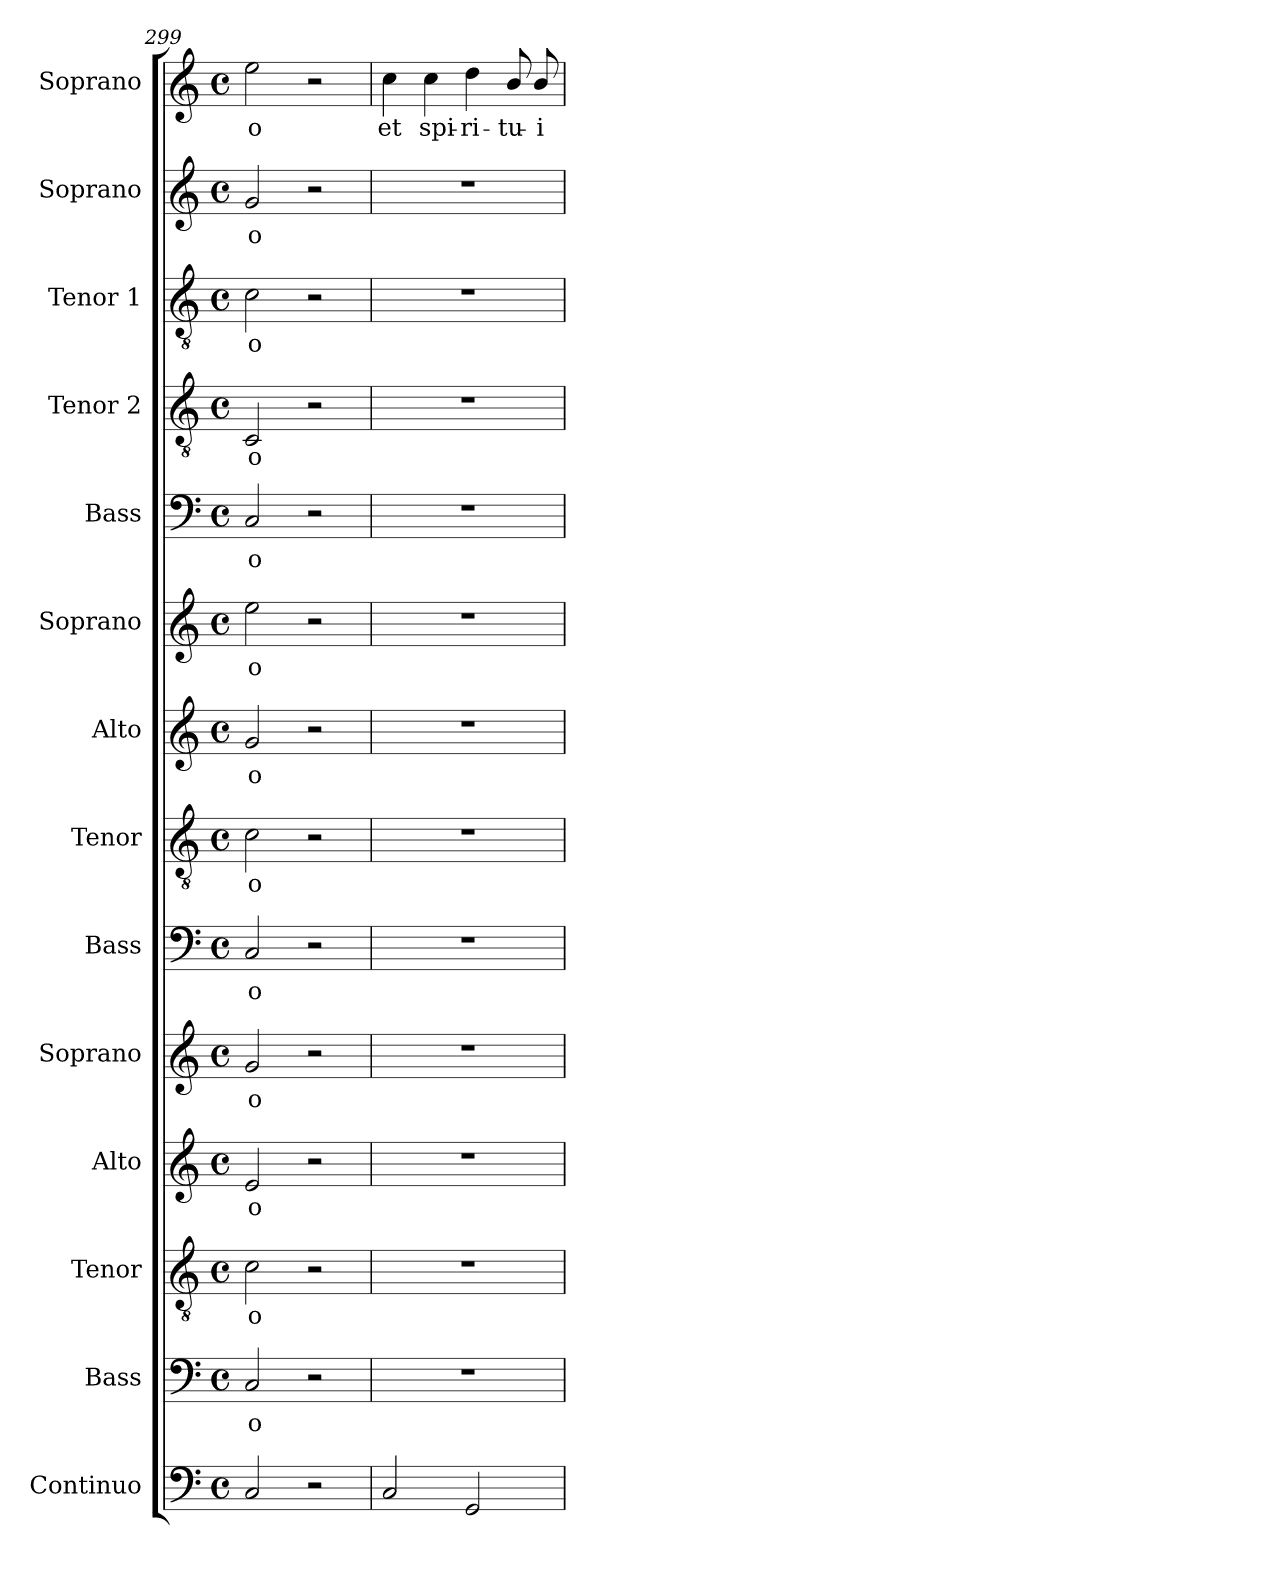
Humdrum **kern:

**kern	**kern	**text	**kern	**text	**kern	**text	**kern	**text	**kern	**text	**kern	**text	**kern	**text	**kern	**text	**kern	**text	**kern	**text	**kern	**text	**kern	**text	**kern	**text
*part14	*part13	*part13	*part12	*part12	*part11	*part11	*part10	*part10	*part9	*part9	*part8	*part8	*part7	*part7	*part6	*part6	*part5	*part5	*part4	*part4	*part3	*part3	*part2	*part2	*part1	*part1
*staff14	*staff13	*staff13	*staff12	*staff12	*staff11	*staff11	*staff10	*staff10	*staff9	*staff9	*staff8	*staff8	*staff7	*staff7	*staff6	*staff6	*staff5	*staff5	*staff4	*staff4	*staff3	*staff3	*staff2	*staff2	*staff1	*staff1
*I"Continuo	*I"Bass	*	*I"Tenor	*	*I"Alto	*	*I"Soprano	*	*I"Bass	*	*I"Tenor	*	*I"Alto	*	*I"Soprano	*	*I"Bass	*	*I"Tenor 2	*	*I"Tenor 1	*	*I"Soprano	*	*I"Soprano	*
*I'Cont.	*I'B.	*	*I'T.	*	*I'A.	*	*I'S.	*	*I'B.	*	*I'T.	*	*I'A.	*	*I'S.	*	*I'B.	*	*I'T2.	*	*I'T1.	*	*I'S.	*	*I'S.	*
*clefF4	*clefF4	*	*clefGv2	*	*clefG2	*	*clefG2	*	*clefF4	*	*clefGv2	*	*clefG2	*	*clefG2	*	*clefF4	*	*clefGv2	*	*clefGv2	*	*clefG2	*	*clefG2	*
*	*	*	*ITrd7c12	*	*	*	*	*	*	*	*ITrd7c12	*	*	*	*	*	*	*	*ITrd7c12	*	*ITrd7c12	*	*	*	*	*
*k[]	*k[]	*	*k[]	*	*k[]	*	*k[]	*	*k[]	*	*k[]	*	*k[]	*	*k[]	*	*k[]	*	*k[]	*	*k[]	*	*k[]	*	*k[]	*
*C:	*C:	*	*C:	*	*C:	*	*C:	*	*C:	*	*C:	*	*C:	*	*C:	*	*C:	*	*C:	*	*C:	*	*C:	*	*C:	*
*M4/4	*M4/4	*	*M4/4	*	*M4/4	*	*M4/4	*	*M4/4	*	*M4/4	*	*M4/4	*	*M4/4	*	*M4/4	*	*M4/4	*	*M4/4	*	*M4/4	*	*M4/4	*
*met(c)	*met(c)	*	*met(c)	*	*met(c)	*	*met(c)	*	*met(c)	*	*met(c)	*	*met(c)	*	*met(c)	*	*met(c)	*	*met(c)	*	*met(c)	*	*met(c)	*	*met(c)	*
=299	=299	=299	=299	=299	=299	=299	=299	=299	=299	=299	=299	=299	=299	=299	=299	=299	=299	=299	=299	=299	=299	=299	=299	=299	=299	=299
!	!	!LO:LY:b:color=#000000	!	!	!	!	!	!	!	!	!	!	!	!	!	!	!	!	!	!	!	!	!	!	!	!
!	!	!	!	!LO:LY:b:color=#000000	!	!	!	!	!	!	!	!	!	!	!	!	!	!	!	!	!	!	!	!	!	!
!	!	!	!	!	!	!LO:LY:b:color=#000000	!	!	!	!	!	!	!	!	!	!	!	!	!	!	!	!	!	!	!	!
!	!	!	!	!	!	!	!	!LO:LY:b:color=#000000	!	!	!	!	!	!	!	!	!	!	!	!	!	!	!	!	!	!
!	!	!	!	!	!	!	!	!	!	!LO:LY:b:color=#000000	!	!	!	!	!	!	!	!	!	!	!	!	!	!	!	!
!	!	!	!	!	!	!	!	!	!	!	!	!LO:LY:b:color=#000000	!	!	!	!	!	!	!	!	!	!	!	!	!	!
!	!	!	!	!	!	!	!	!	!	!	!	!	!	!LO:LY:b:color=#000000	!	!	!	!	!	!	!	!	!	!	!	!
!	!	!	!	!	!	!	!	!	!	!	!	!	!	!	!	!LO:LY:b:color=#000000	!	!	!	!	!	!	!	!	!	!
!	!	!	!	!	!	!	!	!	!	!	!	!	!	!	!	!	!	!LO:LY:b:color=#000000	!	!	!	!	!	!	!	!
!	!	!	!	!	!	!	!	!	!	!	!	!	!	!	!	!	!	!	!	!LO:LY:b:color=#000000	!	!	!	!	!	!
!	!	!	!	!	!	!	!	!	!	!	!	!	!	!	!	!	!	!	!	!	!	!LO:LY:b:color=#000000	!	!	!	!
!	!	!	!	!	!	!	!	!	!	!	!	!	!	!	!	!	!	!	!	!	!	!	!	!LO:LY:b:color=#000000	!	!
!	!	!	!	!	!	!	!	!	!	!	!	!	!	!	!	!	!	!	!	!	!	!	!	!	!	!LO:LY:b:color=#000000
2Ci/	2Ci/	-o	2Ci\	-o	2ei/	-o	2gi/	-o	2Ci/	-o	2Ci\	-o	2gi/	-o	2eei\	-o	2Ci/	-o	2CCi/	-o	2Ci\	-o	2gi/	-o	2eei\	-o
2r	2r	.	2r	.	2r	.	2r	.	2r	.	2r	.	2r	.	2r	.	2r	.	2r	.	2r	.	2r	.	2r	.
=300	=300	=300	=300	=300	=300	=300	=300	=300	=300	=300	=300	=300	=300	=300	=300	=300	=300	=300	=300	=300	=300	=300	=300	=300	=300	=300
!	!	!	!	!	!	!	!	!	!	!	!	!	!	!	!	!	!	!	!	!	!	!	!	!	!	!LO:LY:b:color=#000000
2Ci/	1r	.	1r	.	1r	.	1r	.	1r	.	1r	.	1r	.	1r	.	1r	.	1r	.	1r	.	1r	.	4cci\	et
!	!	!	!	!	!	!	!	!	!	!	!	!	!	!	!	!	!	!	!	!	!	!	!	!	!	!LO:LY:b:color=#000000
.	.	.	.	.	.	.	.	.	.	.	.	.	.	.	.	.	.	.	.	.	.	.	.	.	4cci\	spi-
!	!	!	!	!	!	!	!	!	!	!	!	!	!	!	!	!	!	!	!	!	!	!	!	!	!	!LO:LY:b:color=#000000
2GGi/	.	.	.	.	.	.	.	.	.	.	.	.	.	.	.	.	.	.	.	.	.	.	.	.	4ddi\	-ri-
!	!	!	!	!	!	!	!	!	!	!	!	!	!	!	!	!	!	!	!	!	!	!	!	!	!	!LO:LY:b:color=#000000
.	.	.	.	.	.	.	.	.	.	.	.	.	.	.	.	.	.	.	.	.	.	.	.	.	8bi/	-tu-
!	!	!	!	!	!	!	!	!	!	!	!	!	!	!	!	!	!	!	!	!	!	!	!	!	!	!LO:LY:b:color=#000000
.	.	.	.	.	.	.	.	.	.	.	.	.	.	.	.	.	.	.	.	.	.	.	.	.	8bi/	-i
=	=	=	=	=	=	=	=	=	=	=	=	=	=	=	=	=	=	=	=	=	=	=	=	=	=	=
*-	*-	*-	*-	*-	*-	*-	*-	*-	*-	*-	*-	*-	*-	*-	*-	*-	*-	*-	*-	*-	*-	*-	*-	*-	*-	*-
